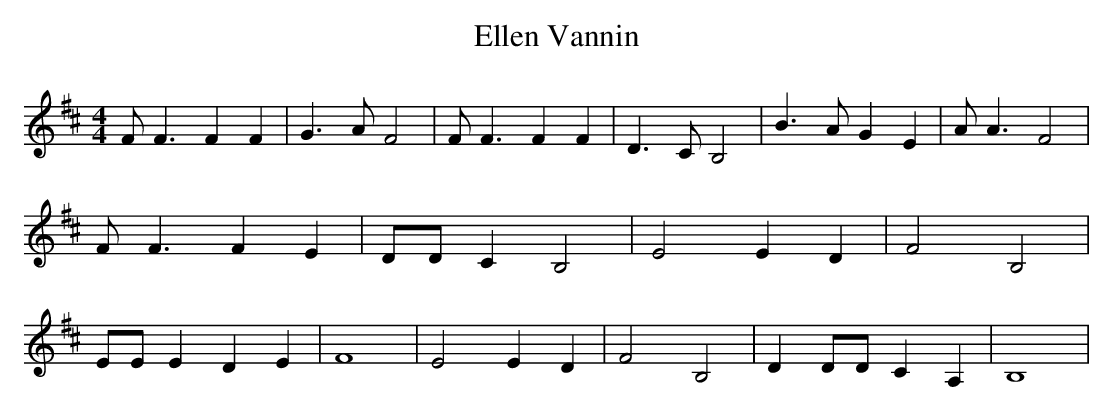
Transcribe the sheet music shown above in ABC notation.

X:1
T:Ellen Vannin
M:4/4
L:1/4
K:D
 F/2 F3/2 F F| G3/2 A/2 F2| F/2 F3/2 F F| D3/2 C/2 B,2| B3/2 A/2 G E|\
 A/2 A3/2 F2| F/2 F3/2 F E| D/2D/2 C B,2| E2 E D| F2 B,2| E/2E/2 E D E|\
 F4| E2 E D| F2 B,2| D D/2D/2 C A,| B,4|
